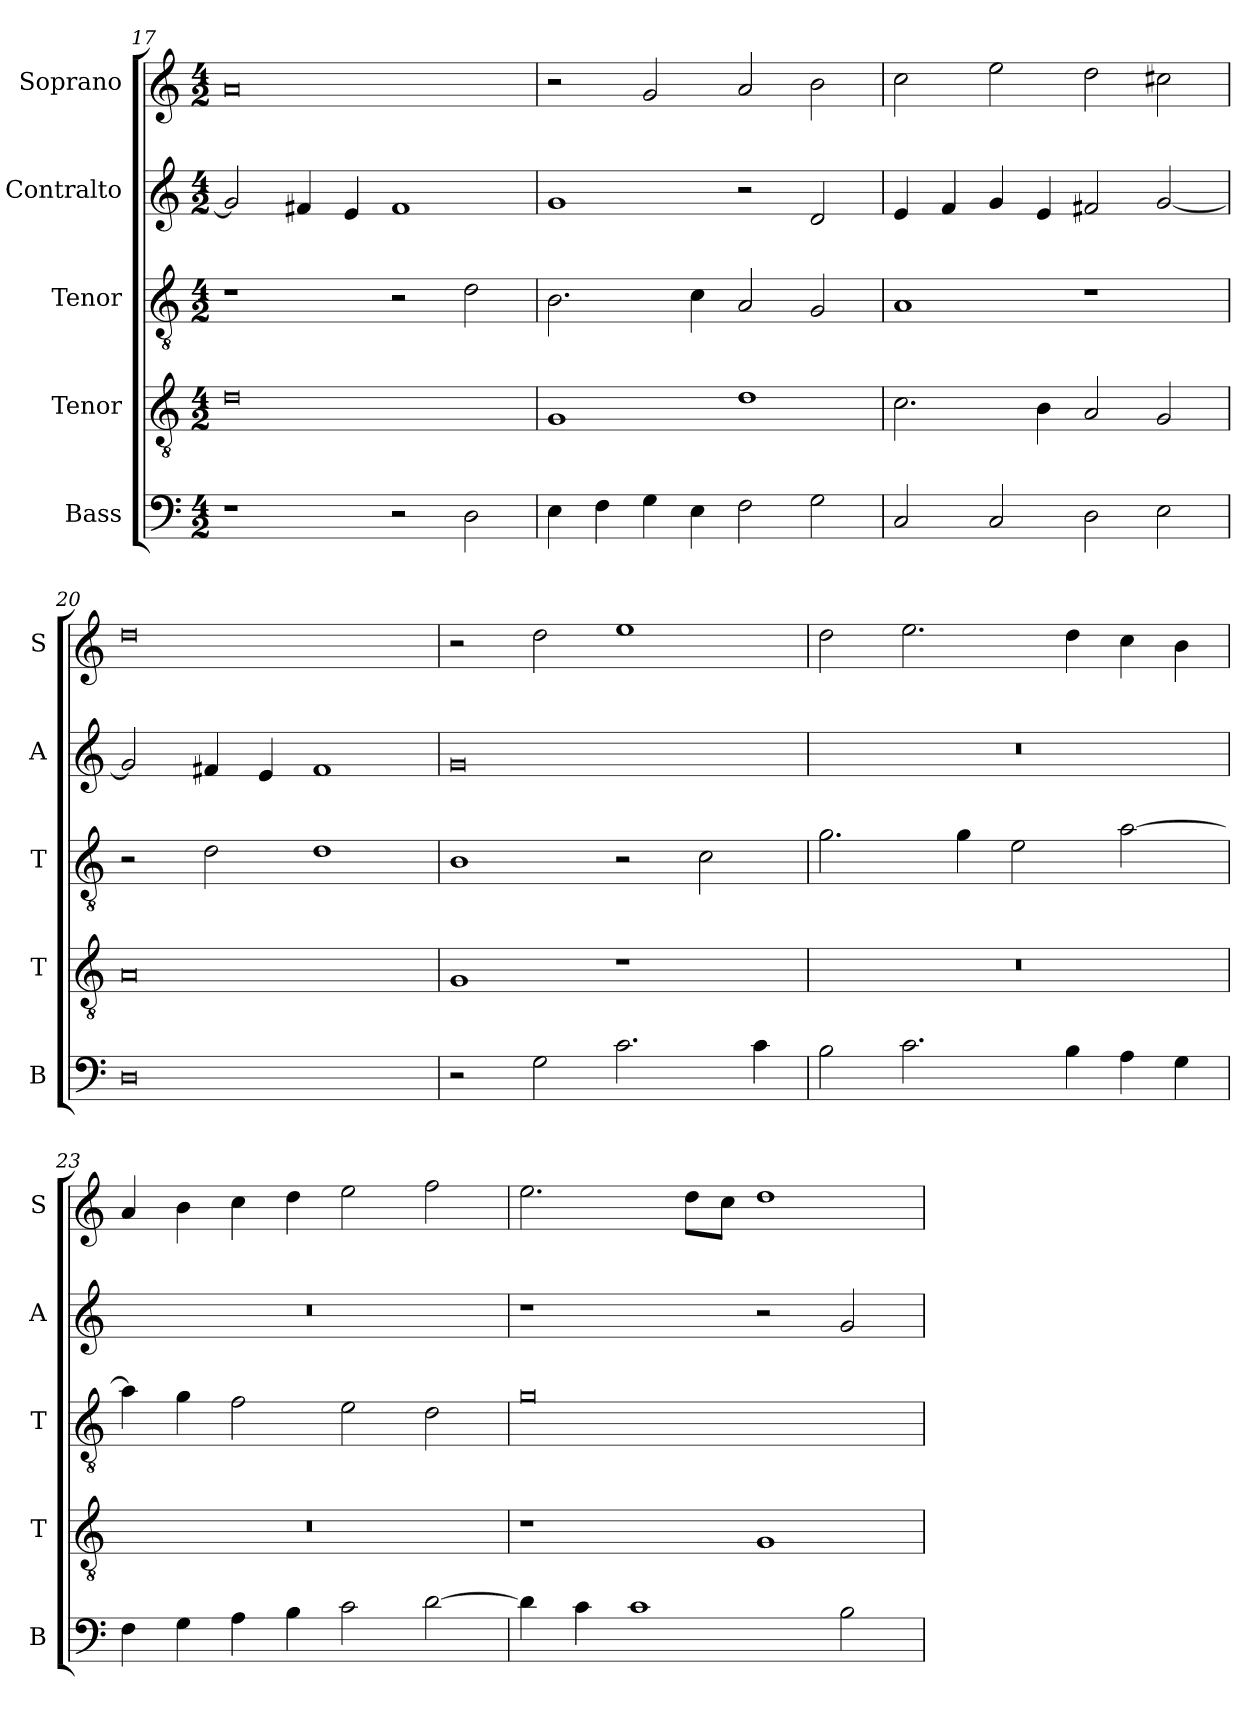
**kern	**kern	**kern	**kern	**kern
*part5	*part4	*part3	*part2	*part1
*staff5	*staff4	*staff3	*staff2	*staff1
*I"Bass	*I"Tenor	*I"Tenor	*I"Contralto	*I"Soprano
*I'B	*I'T	*I'T	*I'A	*I'S
*clefF4	*clefGv2	*clefGv2	*clefG2	*clefG2
*k[]	*k[]	*k[]	*k[]	*k[]
*G:mix	*G:mix	*G:mix	*G:mix	*G:mix
*M4/2	*M4/2	*M4/2	*M4/2	*M4/2
=17	=17	=17	=17	=17
1r	0d	1r	2g]	0a
.	.	.	4f#X	.
.	.	.	4e	.
2r	.	2r	1f#	.
2D	.	2d	.	.
=18	=18	=18	=18	=18
4E	1G	2.B	1g	2r
4F	.	.	.	.
4G	.	.	.	2g
4E	.	4c	.	.
2F	1d	2A	2r	2a
2G	.	2G	2d	2b
=19	=19	=19	=19	=19
2C	2.c	1A	4e	2cc
.	.	.	4f	.
2C	.	.	4g	2ee
.	4B	.	4e	.
2D	2A	1r	2f#X	2dd
2E	2G	.	[2g	2cc#X
=20	=20	=20	=20	=20
0D	0A	2r	2g]	0dd
.	.	2d	4f#X	.
.	.	.	4e	.
.	.	1d	1f#	.
=21	=21	=21	=21	=21
2r	1G	1B	0g	2r
2G	.	.	.	2dd
2.c	1r	2r	.	1ee
.	.	2c	.	.
4c	.	.	.	.
=22	=22	=22	=22	=22
2B	0r	2.g	0r	2dd
2.c	.	.	.	2.ee
.	.	4g	.	.
.	.	2e	.	.
4B	.	.	.	4dd
4A	.	[2a	.	4cc
4G	.	.	.	4b
=23	=23	=23	=23	=23
4F	0r	4a]	0r	4a
4G	.	4g	.	4b
4A	.	2f	.	4cc
4B	.	.	.	4dd
2c	.	2e	.	2ee
[2d	.	2d	.	2ff
=24	=24	=24	=24	=24
4d]	1r	0g	1r	2.ee
4c	.	.	.	.
1c	.	.	.	.
.	.	.	.	8dd\L
.	.	.	.	8cc\J
.	1G	.	2r	1dd
2B	.	.	2g	.
=	=	=	=	=
*-	*-	*-	*-	*-
